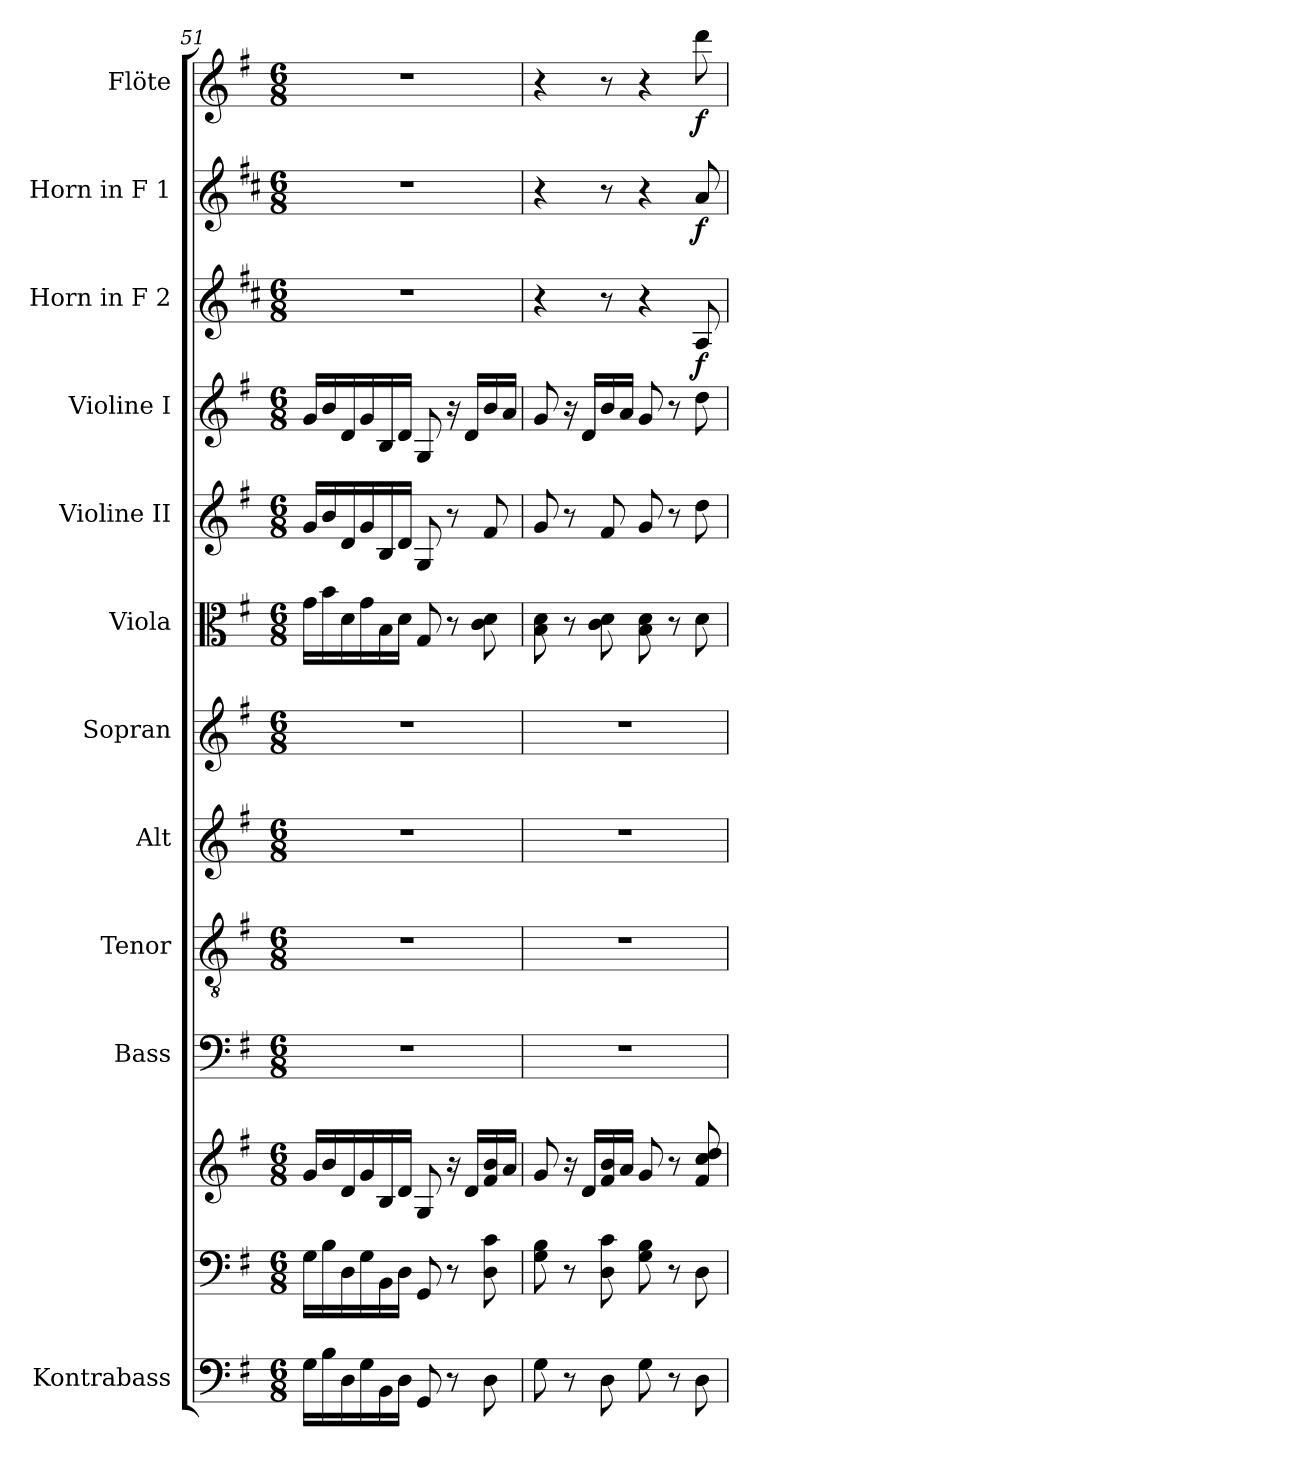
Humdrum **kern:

**kern	**kern	**kern	**kern	**kern	**kern	**kern	**kern	**kern	**kern	**kern	**dynam	**kern	**dynam	**kern	**dynam
*part12	*part11	*part11	*part10	*part9	*part8	*part7	*part6	*part5	*part4	*part3	*part3	*part2	*part2	*part1	*part1
*staff13	*staff12	*staff11	*staff10	*staff9	*staff8	*staff7	*staff6	*staff5	*staff4	*staff3	*staff3	*staff2	*staff2	*staff1	*staff1
*I"Kontrabass	*	*	*I"Bass	*I"Tenor	*I"Alt	*I"Sopran	*I"Viola	*I"Violine II	*I"Violine I	*I"Horn in F 2	*	*I"Horn in F 1	*	*I"Flöte	*
*I'Kb.	*	*	*I'B.	*I'T.	*I'A.	*I'S.	*I'Vla.	*I'Vl. II	*I'Vl. I	*	*	*	*	*I'Fl.	*
*clefF4	*clefF4	*clefG2	*clefF4	*clefGv2	*clefG2	*clefG2	*clefC3	*clefG2	*clefG2	*clefG2	*	*clefG2	*	*clefG2	*
*ITrd7c12	*	*	*	*	*	*	*	*	*	*ITrd4c7	*	*ITrd4c7	*	*	*
*k[f#]	*k[f#]	*k[f#]	*k[f#]	*k[f#]	*k[f#]	*k[f#]	*k[f#]	*k[f#]	*k[f#]	*k[f#]	*	*k[f#]	*	*k[f#]	*
*G:	*G:	*G:	*G:	*G:	*G:	*G:	*G:	*G:	*G:	*G:	*	*G:	*	*G:	*
*M6/8	*M6/8	*M6/8	*M6/8	*M6/8	*M6/8	*M6/8	*M6/8	*M6/8	*M6/8	*M6/8	*	*M6/8	*	*M6/8	*
=51	=51	=51	=51	=51	=51	=51	=51	=51	=51	=51	=51	=51	=51	=51	=51
16GG\LL	16G\LL	16g/LL	2.r	2.r	2.r	2.r	16g\LL	16g/LL	16g/LL	2.r	.	2.r	.	2.r	.
16BB\	16B\	16b/	.	.	.	.	16b\	16b/	16b/	.	.	.	.	.	.
16DD\	16D\	16d/	.	.	.	.	16d\	16d/	16d/	.	.	.	.	.	.
16GG\	16G\	16g/	.	.	.	.	16g\	16g/	16g/	.	.	.	.	.	.
16BBB\	16BB\	16B/	.	.	.	.	16B\	16B/	16B/	.	.	.	.	.	.
16DD\JJ	16D\JJ	16d/JJ	.	.	.	.	16d\JJ	16d/JJ	16d/JJ	.	.	.	.	.	.
8GGG/	8GG/	8G/	.	.	.	.	8G/	8G/	8G/	.	.	.	.	.	.
8r	8r	16r	.	.	.	.	8r	8r	16r	.	.	.	.	.	.
.	.	16d/LL	.	.	.	.	.	.	16d/LL	.	.	.	.	.	.
8DD\	8D\ 8c\	16f#/ 16b/	.	.	.	.	8c\ 8d\	8f#/	16b/	.	.	.	.	.	.
.	.	16a/JJ	.	.	.	.	.	.	16a/JJ	.	.	.	.	.	.
=52	=52	=52	=52	=52	=52	=52	=52	=52	=52	=52	=52	=52	=52	=52	=52
8GG\	8G\ 8B\	8g/	2.r	2.r	2.r	2.r	8B\ 8d\	8g/	8g/	4r	.	4r	.	4r	.
8r	8r	16r	.	.	.	.	8r	8r	16r	.	.	.	.	.	.
.	.	16d/LL	.	.	.	.	.	.	16d/LL	.	.	.	.	.	.
8DD\	8D\ 8c\	16f#/ 16b/	.	.	.	.	8c\ 8d\	8f#/	16b/	8r	.	8r	.	8r	.
.	.	16a/JJ	.	.	.	.	.	.	16a/JJ	.	.	.	.	.	.
8GG\	8G\ 8B\	8g/	.	.	.	.	8B\ 8d\	8g/	8g/	4r	.	4r	.	4r	.
8r	8r	8r	.	.	.	.	8r	8r	8r	.	.	.	.	.	.
!	!	!	!	!	!	!	!	!	!	!	!LO:DY:b	!	!LO:DY:b	!	!LO:DY:b
8DD\	8D\	8f#/ 8cc/ 8dd/	.	.	.	.	8d\	8dd\	8dd\	8D/	f	8d/	f	8ddd\	f
=	=	=	=	=	=	=	=	=	=	=	=	=	=	=	=
*-	*-	*-	*-	*-	*-	*-	*-	*-	*-	*-	*-	*-	*-	*-	*-
